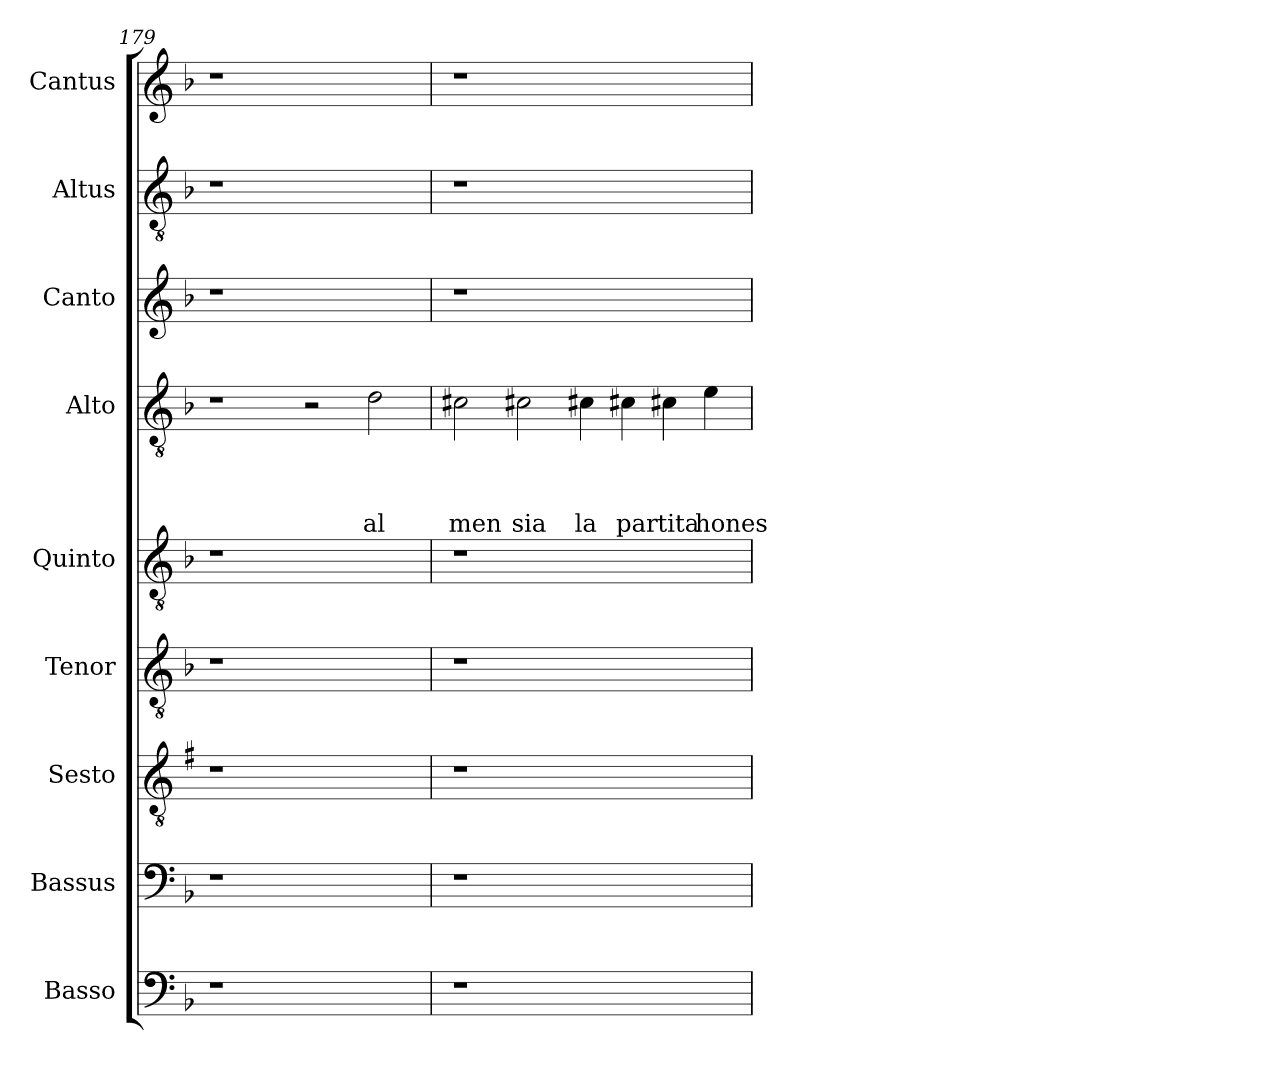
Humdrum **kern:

**kern	**kern	**kern	**kern	**kern	**kern	**text	**text	**text	**text	**kern	**kern	**kern
*part9	*part8	*part7	*part6	*part5	*part4	*part4	*part4	*part4	*part4	*part3	*part2	*part1
*staff9	*staff8	*staff7	*staff6	*staff5	*staff4	*staff4	*staff4	*staff4	*staff4	*staff3	*staff2	*staff1
*I"Basso	*I"Bassus	*I"Sesto	*I"Tenor	*I"Quinto	*I"Alto	*	*	*	*	*I"Canto	*I"Altus	*I"Cantus
*	*	*I'Sesto	*I'Tenor	*I'Quinto	*I'Alto	*	*	*	*	*I'Canto	*I'Altus	*I'Cantus
*clefF4	*clefF4	*clefGv2	*clefGv2	*clefGv2	*clefGv2	*	*	*	*	*clefG2	*clefGv2	*clefG2
*k[b-]	*k[b-]	*k[f#]	*k[b-]	*k[b-]	*k[b-]	*	*	*	*	*k[b-]	*k[b-]	*k[b-]
*F:	*F:	*G:	*F:	*F:	*F:	*	*	*	*	*F:	*F:	*F:
=179	=179	=179	=179	=179	=179	=179	=179	=179	=179	=179	=179	=179
1r	1r	1r	1r	1r	1r	.	.	.	.	1r	1r	1r
1ryy	1ryy	1ryy	1ryy	1ryy	2r	.	.	.	.	1ryy	1ryy	1ryy
!	!	!	!	!	!	!	!	!	!LO:LY:b	!	!	!
.	.	.	.	.	2d\	.	.	.	al	.	.	.
=180	=180	=180	=180	=180	=180	=180	=180	=180	=180	=180	=180	=180
!	!	!	!	!	!	!	!	!	!LO:LY:b	!	!	!
1r	1r	1r	1r	1r	2c#X\	.	.	.	men	1r	1r	1r
!	!	!	!	!	!	!	!	!	!LO:LY:b	!	!	!
.	.	.	.	.	2c#X\	.	.	.	sia	.	.	.
!	!	!	!	!	!	!	!	!	!LO:LY:b	!	!	!
1ryy	1ryy	1ryy	1ryy	1ryy	4c#X\	.	.	.	la	1ryy	1ryy	1ryy
!	!	!	!	!	!	!	!	!	!LO:LY:b	!	!	!
.	.	.	.	.	4c#X\	.	.	.	par	.	.	.
!	!	!	!	!	!	!	!	!	!LO:LY:b	!	!	!
.	.	.	.	.	4c#X\	.	.	.	tita	.	.	.
!	!	!	!	!	!	!	!	!	!LO:LY:b	!	!	!
.	.	.	.	.	4e\	.	.	.	hones	.	.	.
=	=	=	=	=	=	=	=	=	=	=	=	=
*-	*-	*-	*-	*-	*-	*-	*-	*-	*-	*-	*-	*-
